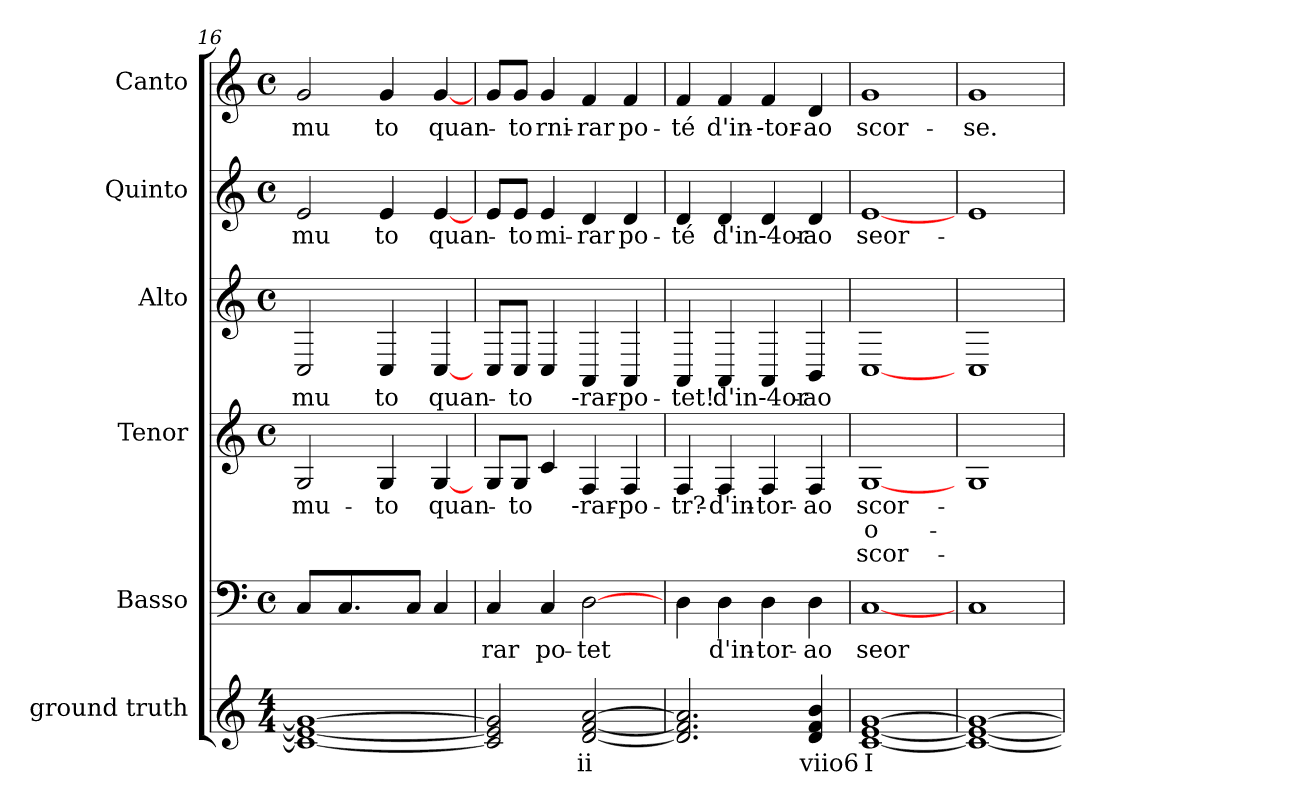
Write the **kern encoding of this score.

**kern	**text	**kern	**text	**kern	**text	**text	**text	**kern	**text	**kern	**text	**kern	**text
*part6	*part6	*part5	*part5	*part4	*part4	*part4	*part4	*part3	*part3	*part2	*part2	*part1	*part1
*staff6	*staff6	*staff5	*staff5	*staff4	*staff4	*staff4	*staff4	*staff3	*staff3	*staff2	*staff2	*staff1	*staff1
*I"ground truth	*	*I"Basso	*	*I"Tenor	*	*	*	*I"Alto	*	*I"Quinto	*	*I"Canto	*
*	*	*I'B.	*	*I'T.	*	*	*	*I'A.	*	*I'Q.	*	*I'C.	*
*	*	*clefF4	*	*clefG2	*	*	*	*clefG2	*	*clefG2	*	*clefG2	*
*k[]	*	*k[]	*	*k[]	*	*	*	*k[]	*	*k[]	*	*k[]	*
*	*	*C:	*	*C:	*	*	*	*C:	*	*C:	*	*C:	*
*M4/4	*	*M4/4	*	*M4/4	*	*	*	*M4/4	*	*M4/4	*	*M4/4	*
*	*	*met(c)	*	*met(c)	*	*	*	*met(c)	*	*met(c)	*	*met(c)	*
=16	=16	=16	=16	=16	=16	=16	=16	=16	=16	=16	=16	=16	=16
1c_ 1e_ 1g_	.	4C	.	2G	-mu-	.	.	2C	-mu	2e	-mu	2g	-mu
.	.	4.C	.	.	.	.	.	.	.	.	.	.	.
.	.	.	.	4G	-to	.	.	4C	-to	4e	-to	4g	-to
.	.	8CJ	.	.	.	.	.	.	.	.	.	.	.
.	.	4C	.	[4G	-quan-	.	.	[4C	-quan-	[4e	-quan-	[4g	-quan-
!!LO:PB:g=z
=17	=17	=17	=17	=17	=17	=17	=17	=17	=17	=17	=17	=17	=17
2c] 2e] 2g]	.	4C	-rar	8GJ	.	.	.	8CJ	.	8eJ	.	8gJ	.
.	.	.	.	8GJ	-to	.	.	8CJ	-to	8eJ	-to	8gJ	-to
.	.	4C	-po-	4c	.	.	.	4C	.	4e	-mi-	4g	-rni-
[2d [2f [2a	ii	[2D	-tet	4F	--rar-	.	.	4AA	--rar-	4d	-rar	4f	-rar
.	.	.	.	4F	-po-	.	.	4AA	-po-	4d	-po-	4f	-po-
=18	=18	=18	=18	=18	=18	=18	=18	=18	=18	=18	=18	=18	=18
2.d] 2.f] 2.a]	.	4D	.	4F	-tr?-	.	.	4AA	-tet!	4d	-té	4f	-té
.	.	4D	-d'in--	4F	-d'in-	.	.	4AA	-d'in-4or-	4d	-d'in-4or-	4f	-d'in-
.	.	4D	-tor-	4F	-tor-	.	.	4AA	.	4d	.	4f	--tor-
4d 4f 4b	viio6	4D	-ao	4F	-ao	.	.	4BB	-ao	4d	-ao	4d	-ao
=19	=19	=19	=19	=19	=19	=19	=19	=19	=19	=19	=19	=19	=19
[1c [1e [1g	I	[1C	-seor	[1G	-scor-	-o-	-scor-	[1C	.	[1e	-seor-	1g	-scor-
=20	=20	=20	=20	=20	=20	=20	=20	=20	=20	=20	=20	=20	=20
1c_ 1e_ 1g_	.	1C	.	1G	.	.	.	1C	.	1e	.	1g	-se.
=	=	=	=	=	=	=	=	=	=	=	=	=	=
*-	*-	*-	*-	*-	*-	*-	*-	*-	*-	*-	*-	*-	*-
